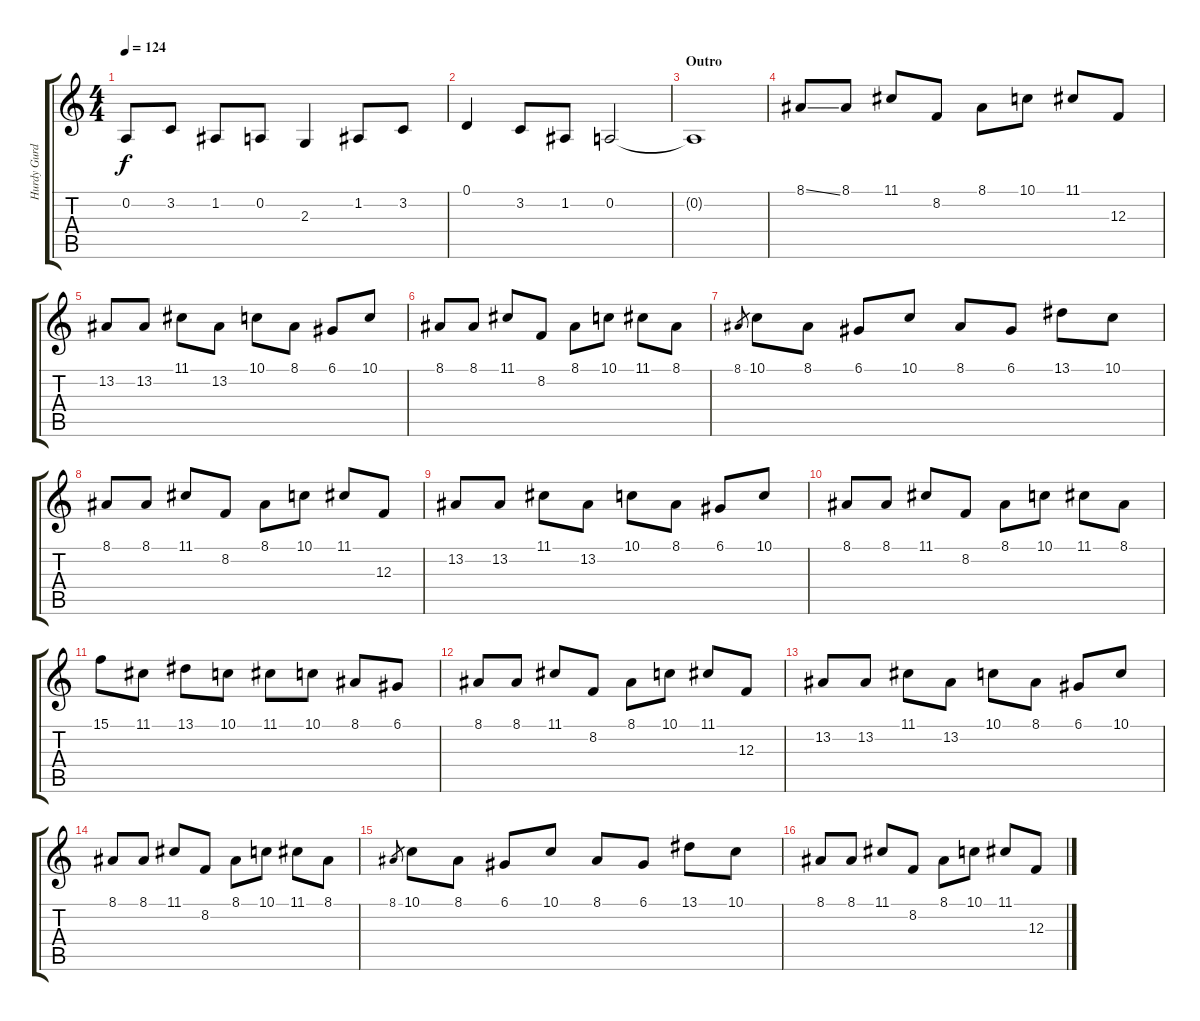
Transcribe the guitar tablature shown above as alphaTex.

\track ("Hurdy Gurdy" "Hurdy Gurd") {instrument cello}
\staff {score tabs}
\tuning (D4 A3 F3 C3 G2 D2) {hide}
\ts (4 4)
\tempo 124
\clef g2
\ks c
0.2.8{dy f} 3.2.8 1.2.8 0.2.8 2.3.4 1.2.8 3.2.8 |
0.1.4 3.2.8 1.2.8 0.2.2 |
\section ("" "Outro")
0.2{t}.1 |
8.1{ss}.8 8.1.8 11.1.8 8.2.8 8.1.8 10.1.8 11.1.8 12.3.8 |
13.2.8 13.2.8 11.1.8 13.2.8 10.1.8 8.1.8 6.1.8 10.1.8 |
8.1.8 8.1.8 11.1.8 8.2.8 8.1.8 10.1.8 11.1.8 8.1.8 |
8.1.8{gr} 10.1.8 8.1.8 6.1.8 10.1.8 8.1.8 6.1.8 13.1.8 10.1.8 |
8.1.8 8.1.8 11.1.8 8.2.8 8.1.8 10.1.8 11.1.8 12.3.8 |
13.2.8 13.2.8 11.1.8 13.2.8 10.1.8 8.1.8 6.1.8 10.1.8 |
8.1.8 8.1.8 11.1.8 8.2.8 8.1.8 10.1.8 11.1.8 8.1.8 |
15.1.8 11.1.8 13.1.8 10.1.8 11.1.8 10.1.8 8.1.8 6.1.8 |
8.1.8 8.1.8 11.1.8 8.2.8 8.1.8 10.1.8 11.1.8 12.3.8 |
13.2.8 13.2.8 11.1.8 13.2.8 10.1.8 8.1.8 6.1.8 10.1.8 |
8.1.8 8.1.8 11.1.8 8.2.8 8.1.8 10.1.8 11.1.8 8.1.8 |
8.1.8{gr} 10.1.8 8.1.8 6.1.8 10.1.8 8.1.8 6.1.8 13.1.8 10.1.8 |
8.1.8 8.1.8 11.1.8 8.2.8 8.1.8 10.1.8 11.1.8 12.3.8
